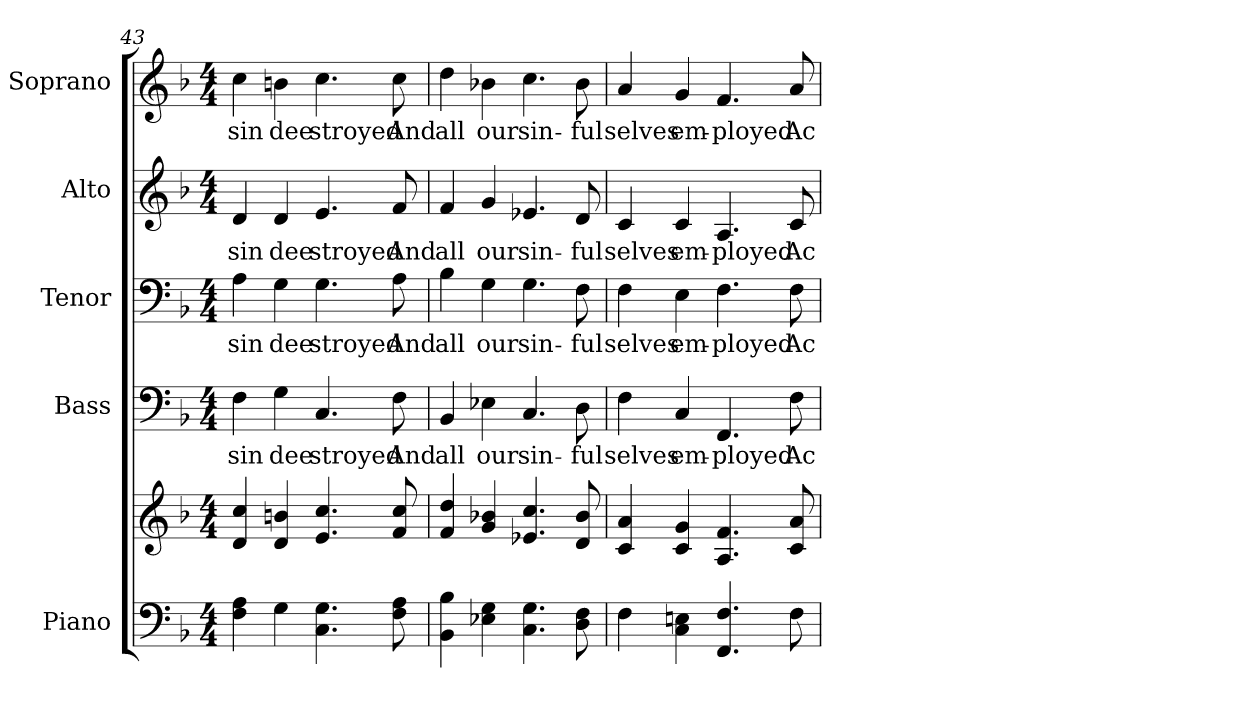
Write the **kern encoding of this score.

**kern	**kern	**kern	**text	**kern	**text	**kern	**text	**kern	**text
*part5	*part5	*part4	*part4	*part3	*part3	*part2	*part2	*part1	*part1
*staff6	*staff5	*staff4	*staff4	*staff3	*staff3	*staff2	*staff2	*staff1	*staff1
*I"Piano	*	*I"Bass	*	*I"Tenor	*	*I"Alto	*	*I"Soprano	*
*I'Pno.	*	*I'B.	*	*I'T.	*	*I'A.	*	*I'S.	*
*clefF4	*clefG2	*clefF4	*	*clefF4	*	*clefG2	*	*clefG2	*
*k[b-]	*k[b-]	*k[b-]	*	*k[b-]	*	*k[b-]	*	*k[b-]	*
*F:	*F:	*F:	*	*F:	*	*F:	*	*F:	*
*M4/4	*M4/4	*M4/4	*	*M4/4	*	*M4/4	*	*M4/4	*
=43	=43	=43	=43	=43	=43	=43	=43	=43	=43
!	!	!	!LO:LY:b:color=#000000	!	!	!	!	!	!
!	!	!	!	!	!LO:LY:b:color=#000000	!	!	!	!
!	!	!	!	!	!	!	!LO:LY:b:color=#000000	!	!
!	!	!	!	!	!	!	!	!	!LO:LY:b:color=#000000
4Fi\ 4Ai	4di/ 4cci	4Fi\	sin	4Ai\	sin	4di/	sin	4cci\	sin
!	!	!	!LO:LY:b:color=#000000	!	!	!	!	!	!
!	!	!	!	!	!LO:LY:b:color=#000000	!	!	!	!
!	!	!	!	!	!	!	!LO:LY:b:color=#000000	!	!
!	!	!	!	!	!	!	!	!	!LO:LY:b:color=#000000
4Gi\	4di/ 4bni	4Gi\	dee	4Gi\	dee	4di/	dee	4bni\	dee
!	!	!	!LO:LY:b:color=#000000	!	!	!	!	!	!
!	!	!	!	!	!LO:LY:b:color=#000000	!	!	!	!
!	!	!	!	!	!	!	!LO:LY:b:color=#000000	!	!
!	!	!	!	!	!	!	!	!	!LO:LY:b:color=#000000
4.Ci\ 4.Gi	4.ei/ 4.cci	4.Ci/	stroyed	4.Gi\	stroyed	4.ei/	stroyed	4.cci\	stroyed
!	!	!	!LO:LY:b:color=#000000	!	!	!	!	!	!
!	!	!	!	!	!LO:LY:b:color=#000000	!	!	!	!
!	!	!	!	!	!	!	!LO:LY:b:color=#000000	!	!
!	!	!	!	!	!	!	!	!	!LO:LY:b:color=#000000
8Fi\ 8Ai	8fi/ 8cci	8Fi\	And	8Ai\	And	8fi/	And	8cci\	And
!!LO:PB:g=z
=44	=44	=44	=44	=44	=44	=44	=44	=44	=44
!	!	!	!LO:LY:b:color=#000000	!	!	!	!	!	!
!	!	!	!	!	!LO:LY:b:color=#000000	!	!	!	!
!	!	!	!	!	!	!	!LO:LY:b:color=#000000	!	!
!	!	!	!	!	!	!	!	!	!LO:LY:b:color=#000000
4BB-i\ 4B-i	4fi/ 4ddi	4BB-i/	all	4B-i\	all	4fi/	all	4ddi\	all
!	!	!	!LO:LY:b:color=#000000	!	!	!	!	!	!
!	!	!	!	!	!LO:LY:b:color=#000000	!	!	!	!
!	!	!	!	!	!	!	!LO:LY:b:color=#000000	!	!
!	!	!	!	!	!	!	!	!	!LO:LY:b:color=#000000
4E-Xi\ 4Gi	4gi/ 4b-Xi	4E-Xi\	our	4Gi\	our	4gi/	our	4b-Xi\	our
!	!	!	!LO:LY:b:color=#000000	!	!	!	!	!	!
!	!	!	!	!	!LO:LY:b:color=#000000	!	!	!	!
!	!	!	!	!	!	!	!LO:LY:b:color=#000000	!	!
!	!	!	!	!	!	!	!	!	!LO:LY:b:color=#000000
4.Ci\ 4.Gi	4.e-Xi/ 4.cci	4.Ci/	sin-	4.Gi\	sin-	4.e-Xi/	sin-	4.cci\	sin-
!	!	!	!LO:LY:b:color=#000000	!	!	!	!	!	!
!	!	!	!	!	!LO:LY:b:color=#000000	!	!	!	!
!	!	!	!	!	!	!	!LO:LY:b:color=#000000	!	!
!	!	!	!	!	!	!	!	!	!LO:LY:b:color=#000000
8Di\ 8Fi	8di/ 8b-i	8Di\	-ful	8Fi\	-ful	8di/	-ful	8b-i\	-ful
=45	=45	=45	=45	=45	=45	=45	=45	=45	=45
!	!	!	!LO:LY:b:color=#000000	!	!	!	!	!	!
!	!	!	!	!	!LO:LY:b:color=#000000	!	!	!	!
!	!	!	!	!	!	!	!LO:LY:b:color=#000000	!	!
!	!	!	!	!	!	!	!	!	!LO:LY:b:color=#000000
4Fi\	4ci/ 4ai	4Fi\	selves	4Fi\	selves	4ci/	selves	4ai/	selves
!	!	!	!LO:LY:b:color=#000000	!	!	!	!	!	!
!	!	!	!	!	!LO:LY:b:color=#000000	!	!	!	!
!	!	!	!	!	!	!	!LO:LY:b:color=#000000	!	!
!	!	!	!	!	!	!	!	!	!LO:LY:b:color=#000000
4Ci\ 4Eni	4ci/ 4gi	4Ci/	em-	4Ei\	em-	4ci/	em-	4gi/	em-
!	!	!	!LO:LY:b:color=#000000	!	!	!	!	!	!
!	!	!	!	!	!LO:LY:b:color=#000000	!	!	!	!
!	!	!	!	!	!	!	!LO:LY:b:color=#000000	!	!
!	!	!	!	!	!	!	!	!	!LO:LY:b:color=#000000
4.FFi/ 4.Fi	4.Ai/ 4.fi	4.FFi/	-ployed	4.Fi\	-ployed	4.Ai/	-ployed	4.fi/	-ployed
!	!	!	!LO:LY:b:color=#000000	!	!	!	!	!	!
!	!	!	!	!	!LO:LY:b:color=#000000	!	!	!	!
!	!	!	!	!	!	!	!LO:LY:b:color=#000000	!	!
!	!	!	!	!	!	!	!	!	!LO:LY:b:color=#000000
8Fi\	8ci/ 8ai	8Fi\	Ac-	8Fi\	Ac-	8ci/	Ac-	8ai/	Ac-
=	=	=	=	=	=	=	=	=	=
*-	*-	*-	*-	*-	*-	*-	*-	*-	*-
